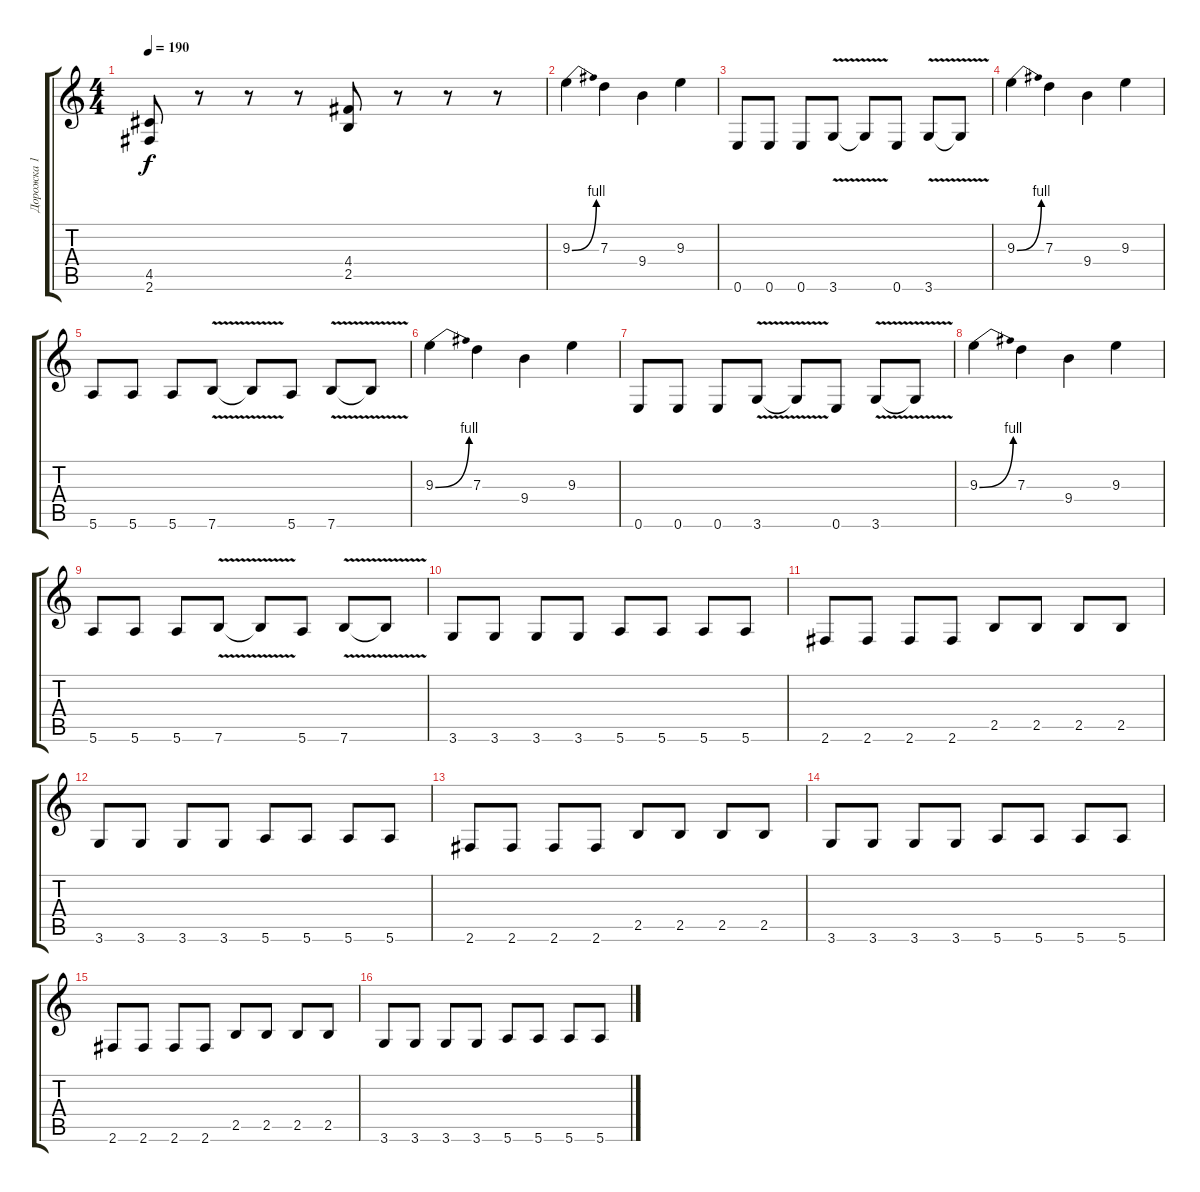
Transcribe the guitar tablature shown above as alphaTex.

\track ("Дорожка 1" "Дорожка 1") {instrument distortionguitar}
\staff {score tabs}
\tuning (E4 B3 G3 D3 A2 E2) {hide}
\ts (4 4)
\tempo 190
\clef g2
\ks c
(4.5 2.6).8{dy f} r.8 r.8 r.8 (4.4 2.5).8 r.8 r.8 r.8 |
9.3{be (bend 0 0 60 4)}.4 7.3.4 9.4.4 9.3.4 |
0.6.8 0.6.8 0.6.8 3.6{v}.8 3.6{t}.8 0.6.8 3.6{v}.8 3.6{t}.8 |
9.3{be (bend 0 0 60 4)}.4 7.3.4 9.4.4 9.3.4 |
5.6.8 5.6.8 5.6.8 7.6{v}.8 7.6{t}.8 5.6.8 7.6{v}.8 7.6{t}.8 |
9.3{be (bend 0 0 60 4)}.4 7.3.4 9.4.4 9.3.4 |
0.6.8 0.6.8 0.6.8 3.6{v}.8 3.6{t}.8 0.6.8 3.6{v}.8 3.6{t}.8 |
9.3{be (bend 0 0 60 4)}.4 7.3.4 9.4.4 9.3.4 |
5.6.8 5.6.8 5.6.8 7.6{v}.8 7.6{t}.8 5.6.8 7.6{v}.8 7.6{t}.8 |
3.6.8 3.6.8 3.6.8 3.6.8 5.6.8 5.6.8 5.6.8 5.6.8 |
2.6.8 2.6.8 2.6.8 2.6.8 2.5.8 2.5.8 2.5.8 2.5.8 |
3.6.8 3.6.8 3.6.8 3.6.8 5.6.8 5.6.8 5.6.8 5.6.8 |
2.6.8 2.6.8 2.6.8 2.6.8 2.5.8 2.5.8 2.5.8 2.5.8 |
3.6.8 3.6.8 3.6.8 3.6.8 5.6.8 5.6.8 5.6.8 5.6.8 |
2.6.8 2.6.8 2.6.8 2.6.8 2.5.8 2.5.8 2.5.8 2.5.8 |
3.6.8 3.6.8 3.6.8 3.6.8 5.6.8 5.6.8 5.6.8 5.6.8
